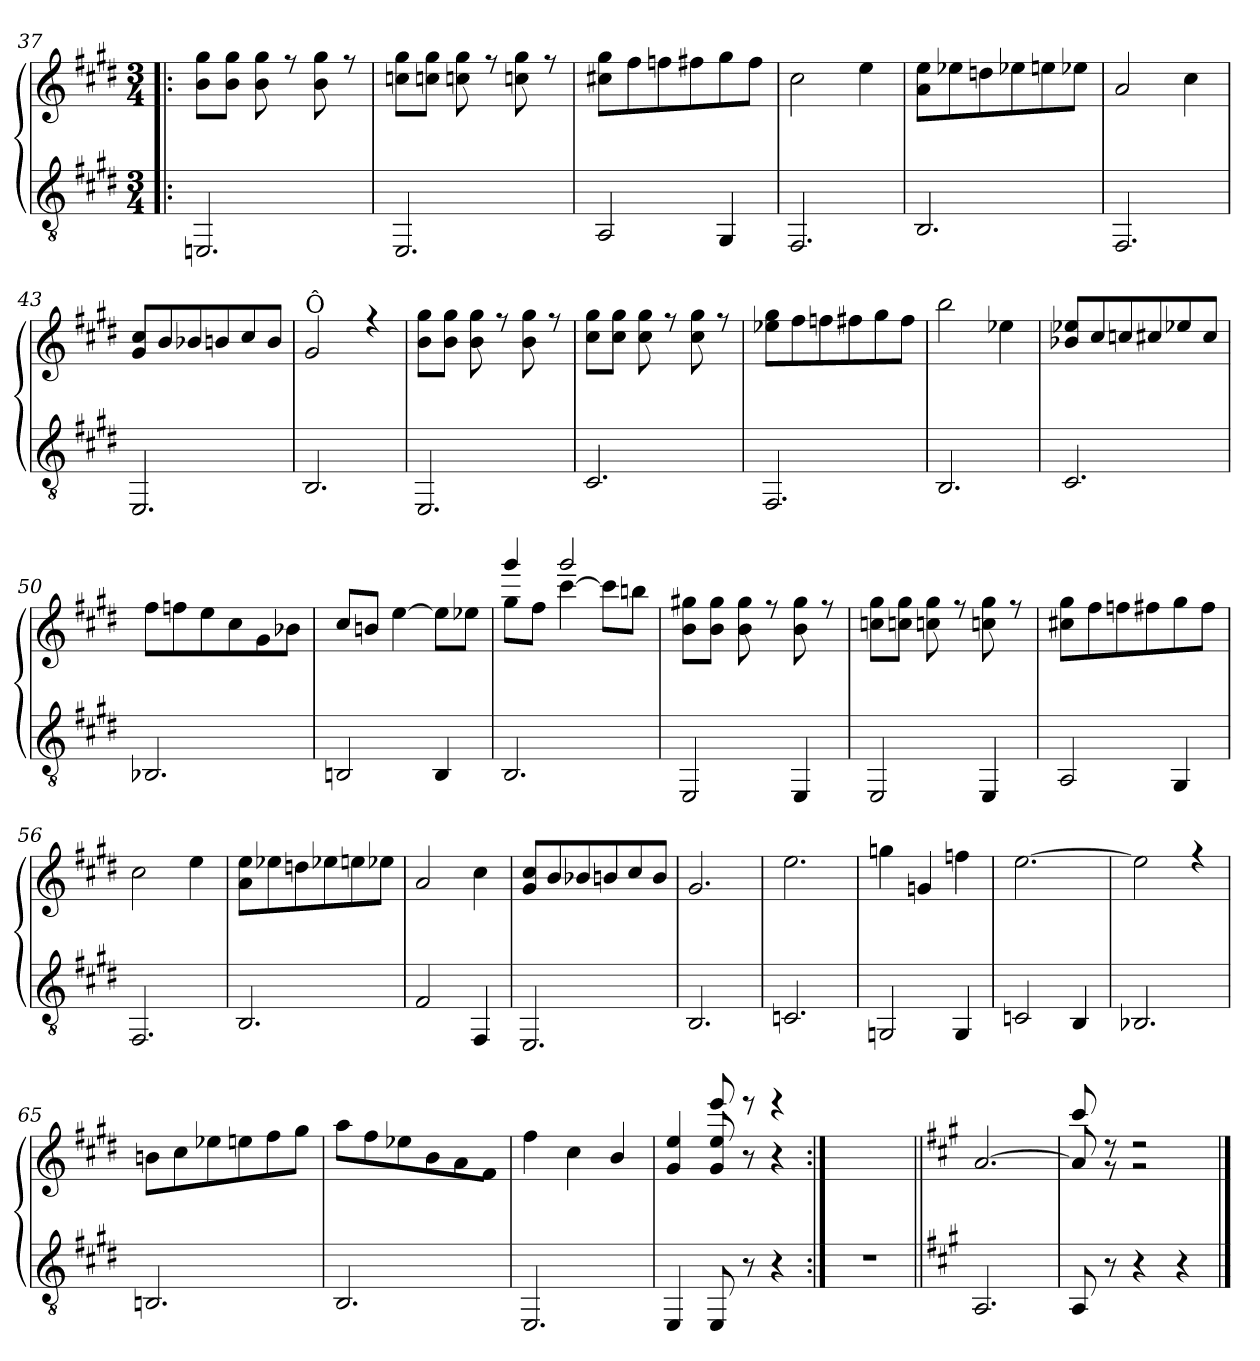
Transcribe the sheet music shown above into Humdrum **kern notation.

**kern	**kern
*part2	*part1
*staff2	*staff1
!!LO:LB:g=z
*clefGv2	*clefG2
*k[f#c#g#d#]	*k[f#c#g#d#]
*E:	*E:
*M3/4	*M3/4
=37!|:	=37!|:
*	*^
2.EEn/	8b\ 8gg#\L	2.ryy
.	8b\ 8gg#\J	.
.	8b\ 8gg#\	.
.	8rff	.
.	8b\ 8gg#\	.
.	8rff	.
=38	=38	=38
2.EE/	8ccn\ 8gg#\L	2.ryy
.	8ccn\ 8gg#\J	.
.	8ccn\ 8gg#\	.
.	8rff	.
.	8ccn\ 8gg#\	.
.	8rff	.
=39	=39	=39
2AA/	8cc#X\ 8gg#\L	2.ryy
.	8ff#\	.
.	8ffn\	.
.	8ff#X\	.
4GG#/	8gg#\	.
.	8ff#\J	.
=40	=40	=40
2.FF#/	2cc#\	2.ryy
.	4ee\	.
=41	=41	=41
2.BB/	8a\ 8ee\L	2.ryy
.	8ee-X\	.
.	8ddn\	.
.	8ee-X\	.
.	8een\	.
.	8ee-X\J	.
!!LO:PB:g=z	!!
=42	=42	=42
2.FF#/	2a/	2.ryy
.	4cc#\	.
=43	=43	=43
2.EE/	8g#/ 8cc#/L	2.ryy
.	8b/	.
.	8b-X/	.
.	8bn/	.
.	8cc#/	.
.	8b/J	.
=44	=44	=44
!	!LO:TX:a:t=Ô	!
2.BB/	2g#/	2.ryy
.	4rff	.
=45	=45	=45
2.EE/	8b\ 8gg#\L	2.ryy
.	8b\ 8gg#\J	.
.	8b\ 8gg#\	.
.	8rff	.
.	8b\ 8gg#\	.
.	8rff	.
=46	=46	=46
2.C#/	8cc#\ 8gg#\L	2.ryy
.	8cc#\ 8gg#\J	.
.	8cc#\ 8gg#\	.
.	8rff	.
.	8cc#\ 8gg#\	.
.	8rff	.
!!LO:LB:g=z	!!
=47	=47	=47
2.FF#/	8ee-X\ 8gg#\L	2.ryy
.	8ff#\	.
.	8ffn\	.
.	8ff#X\	.
.	8gg#\	.
.	8ff#\J	.
=48	=48	=48
2.BB/	2bb\	2.ryy
.	4ee-X\	.
=49	=49	=49
2.C#/	8b-X/ 8ee-X/L	2.ryy
.	8cc#/	.
.	8ccn/	.
.	8cc#X/	.
.	8ee-X/	.
.	8cc#/J	.
=50	=50	=50
2.BB-X/	8ff#\L	2.ryy
.	8ffn\	.
.	8ee\	.
.	8cc#\	.
.	8g#\	.
.	8b-X\J	.
!!LO:LB:g=z	!!
=51	=51	=51
2BBn/	8cc#/L	2.ryy
.	8bn/J	.
.	[<4ee\	.
4BB/	8ee\L]	.
.	8ee-X\J	.
=52	=52	=52
*	*	*^
2.BB/	8gg#\L	4ryy	4ggg#!/
.	8ff#\J	.	.
!	!	!	!LO:N:head=open
.	[>4ccc#\	2ryy	2ggg#!/
.	8ccc#\L]	.	.
.	8bbn\J	.	.
*	*	*v	*v
=53	=53	=53
2EE/	8b\ 8gg#X\L	2.ryy
.	8b\ 8gg#\J	.
.	8b\ 8gg#\	.
.	8rff	.
4EE/	8b\ 8gg#\	.
.	8rff	.
=54	=54	=54
2EE/	8ccn\ 8gg#\L	2.ryy
.	8ccn\ 8gg#\J	.
.	8ccn\ 8gg#\	.
.	8rff	.
4EE/	8ccn\ 8gg#\	.
.	8rff	.
=55	=55	=55
2AA/	8cc#X\ 8gg#\L	2.ryy
.	8ff#\	.
.	8ffn\	.
.	8ff#X\	.
4GG#/	8gg#\	.
.	8ff#\J	.
!!LO:LB:g=z	!!
=56	=56	=56
2.FF#/	2cc#\	2.ryy
.	4ee\	.
=57	=57	=57
2.BB/	8a\ 8ee\L	2.ryy
.	8ee-X\	.
.	8ddn\	.
.	8ee-X\	.
.	8een\	.
.	8ee-X\J	.
=58	=58	=58
2F#/	2a/	2.ryy
4FF#/	4cc#\	.
=59	=59	=59
2.EE/	8g#/ 8cc#/L	2.ryy
.	8b/	.
.	8b-X/	.
.	8bn/	.
.	8cc#/	.
.	8b/J	.
=60	=60	=60
2.BB/	2.g#/	2.ryy
!!LO:LB:g=z	!!
=61	=61	=61
2.Cn/	2.ee\	2.ryy
=62	=62	=62
2GGn/	4ggn\	2.ryy
.	4gn/	.
4GG/	4ffn\	.
=63	=63	=63
2Cn/	[<2.ee\	2.ryy
4BB/	.	.
=64	=64	=64
2.BB-X/	2ee\]	2.ryy
.	4rff	.
=65	=65	=65
2.BBn/	8bn\L	2.ryy
.	8cc#\	.
.	8ee-X\	.
.	8een\	.
.	8ff#\	.
.	8gg#\J	.
=66	=66	=66
2.BB/	8aa\L	2.ryy
.	8ff#\	.
.	8ee-X\	.
.	8b\	.
.	8a\	.
.	8f#\J	.
!!LO:LB:g=z	!!
=67	=67	=67
2.EE/	4ff#\	2.ryy
.	4cc#\	.
.	4b/	.
=68	=68	=68
*	*	*^
4EE/	4g#/ 4ee/	2.ryy	4ryy
8EE/	8g#/ 8ee/	.	8eee!/
8r	8r	.	8reee
4r	4r	.	4reee
*	*v	*v	*v
=68X681:|!	=68X681:|!
2.r	2.ryy
=69||	=69||
*k[f#c#g#]	*k[f#c#g#]
*A:	*A:
*	*^
2.AA/	[>2.a/	2.ryy
=70	=70	=70
*	*	*^
8AA!/	8a/]	8ryy	8ccc#!/
8r	8r	8ryy	8r
4r	2r	2ryy	2r
4r	.	.	.
*	*v	*v	*v
==	==
*-	*-
